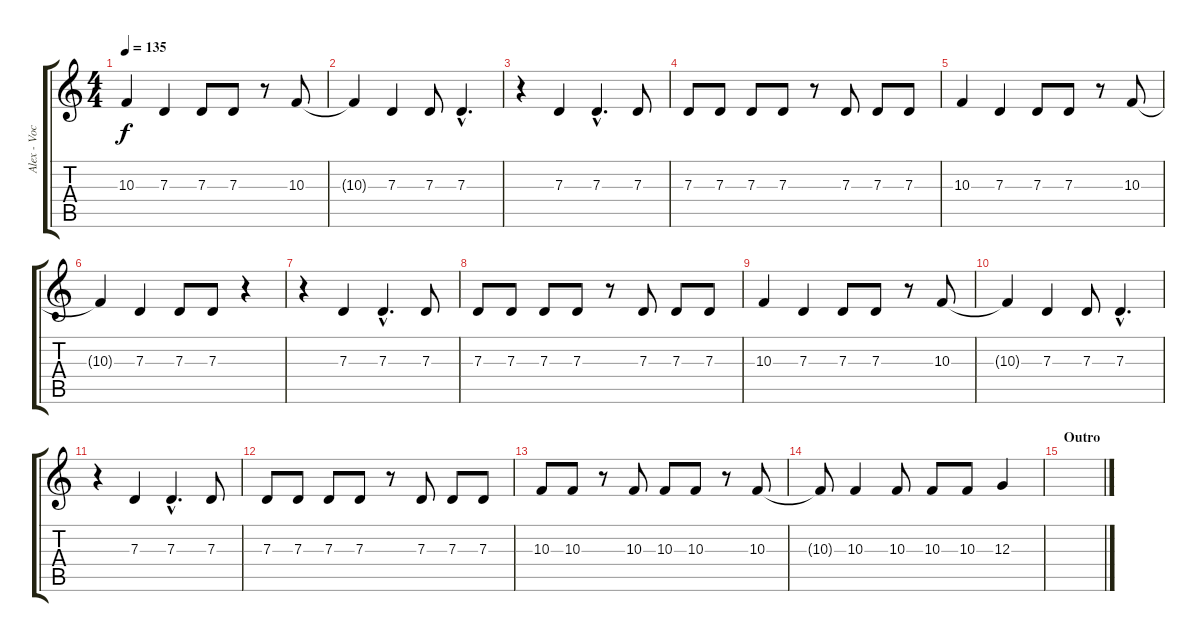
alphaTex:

\track ("Alex - Vocals" "Alex - Voc") {instrument electricpiano1}
\staff {score tabs}
\tuning (E4 B3 G3 D3 A2 E2) {hide}
\ts (4 4)
\tempo 135
\clef g2
\ks c
10.3.4{dy f} 7.3.4 7.3.8 7.3.8 r.8 10.3.8 |
10.3{t}.4 7.3.4 7.3.8 7.3{hac}.4{d} |
r.4 7.3.4 7.3{hac}.4{d} 7.3.8 |
7.3.8 7.3.8 7.3.8 7.3.8 r.8 7.3.8 7.3.8 7.3.8 |
10.3.4 7.3.4 7.3.8 7.3.8 r.8 10.3.8 |
10.3{t}.4 7.3.4 7.3.8 7.3.8 r.4 |
r.4 7.3.4 7.3{hac}.4{d} 7.3.8 |
7.3.8 7.3.8 7.3.8 7.3.8 r.8 7.3.8 7.3.8 7.3.8 |
10.3.4 7.3.4 7.3.8 7.3.8 r.8 10.3.8 |
10.3{t}.4 7.3.4 7.3.8 7.3{hac}.4{d} |
r.4 7.3.4 7.3{hac}.4{d} 7.3.8 |
7.3.8 7.3.8 7.3.8 7.3.8 r.8 7.3.8 7.3.8 7.3.8 |
10.3.8 10.3.8 r.8 10.3.8 10.3.8 10.3.8 r.8 10.3.8 |
10.3{t}.8 10.3.4 10.3.8 10.3.8 10.3.8 12.3.4 |
\section ("" "Outro")
